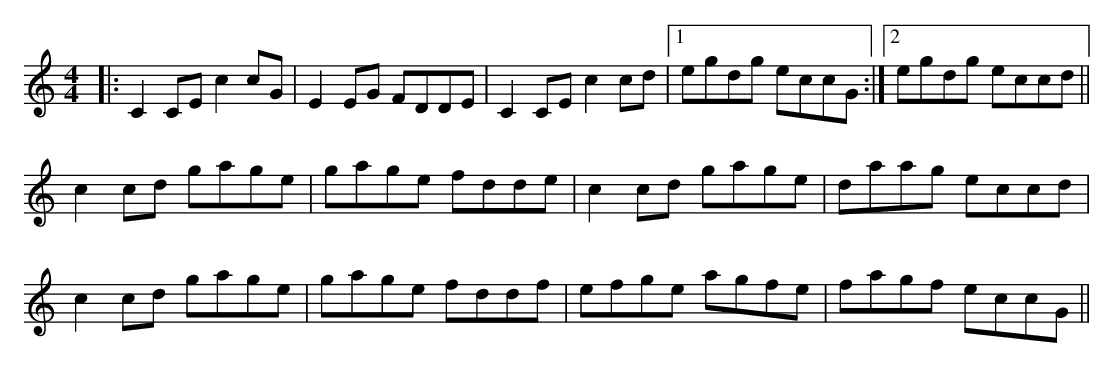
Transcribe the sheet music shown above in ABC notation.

X:1
M:4/4
K:C
|:C2CEc2cG|E2EG FDDE|C2CEc2cd|1 egdg eccG:|2 egdg eccd||
c2cd gage|gage fdde|c2cd gage|daag eccd|
c2cd gage|gage fddf|efge agfe|fagf eccG||
